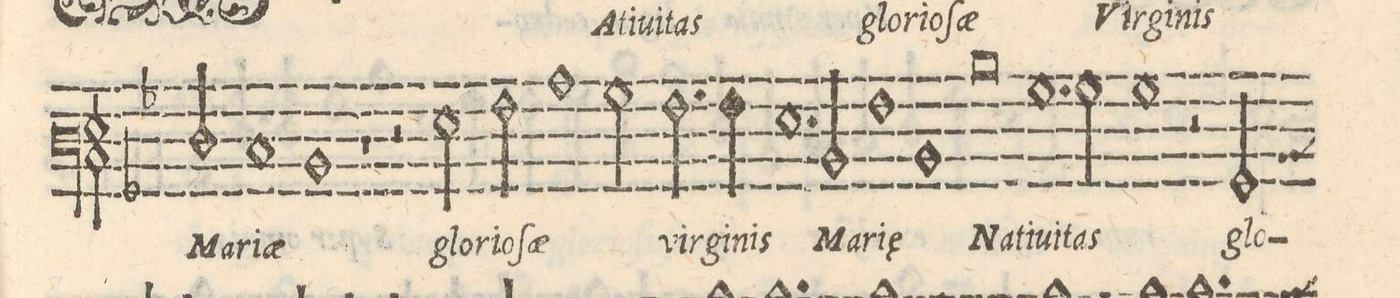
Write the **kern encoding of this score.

**kern	**text
*I"BASSVS	*
*clefF3	*
*k[b-]	*
*met(C|)	*
*M2/1	*
2F/	Ma-
=12-	=12-
1E	-ri-
1D	-ae
=13-	=13-
1r	.
2r	.
2G\	glo-
=14-	=14-
2A\	-ri-
1c	-o-
2B-\	-ſae
=15-	=15-
2.A\	vir-
4A\	-gi-
1.G	-nis
=16-	=16-
2D/	Ma-
1A	-ri-
=17-	=17-
1D	-ę
0d	Na-
=18-	=18-
1.B-	-ti-
=19-	=19-
2B-\	-ui-
1B-	-tas
=20-	=20-
2r	.
2BB-/	glo-
*custos:D	*
*-	*-
